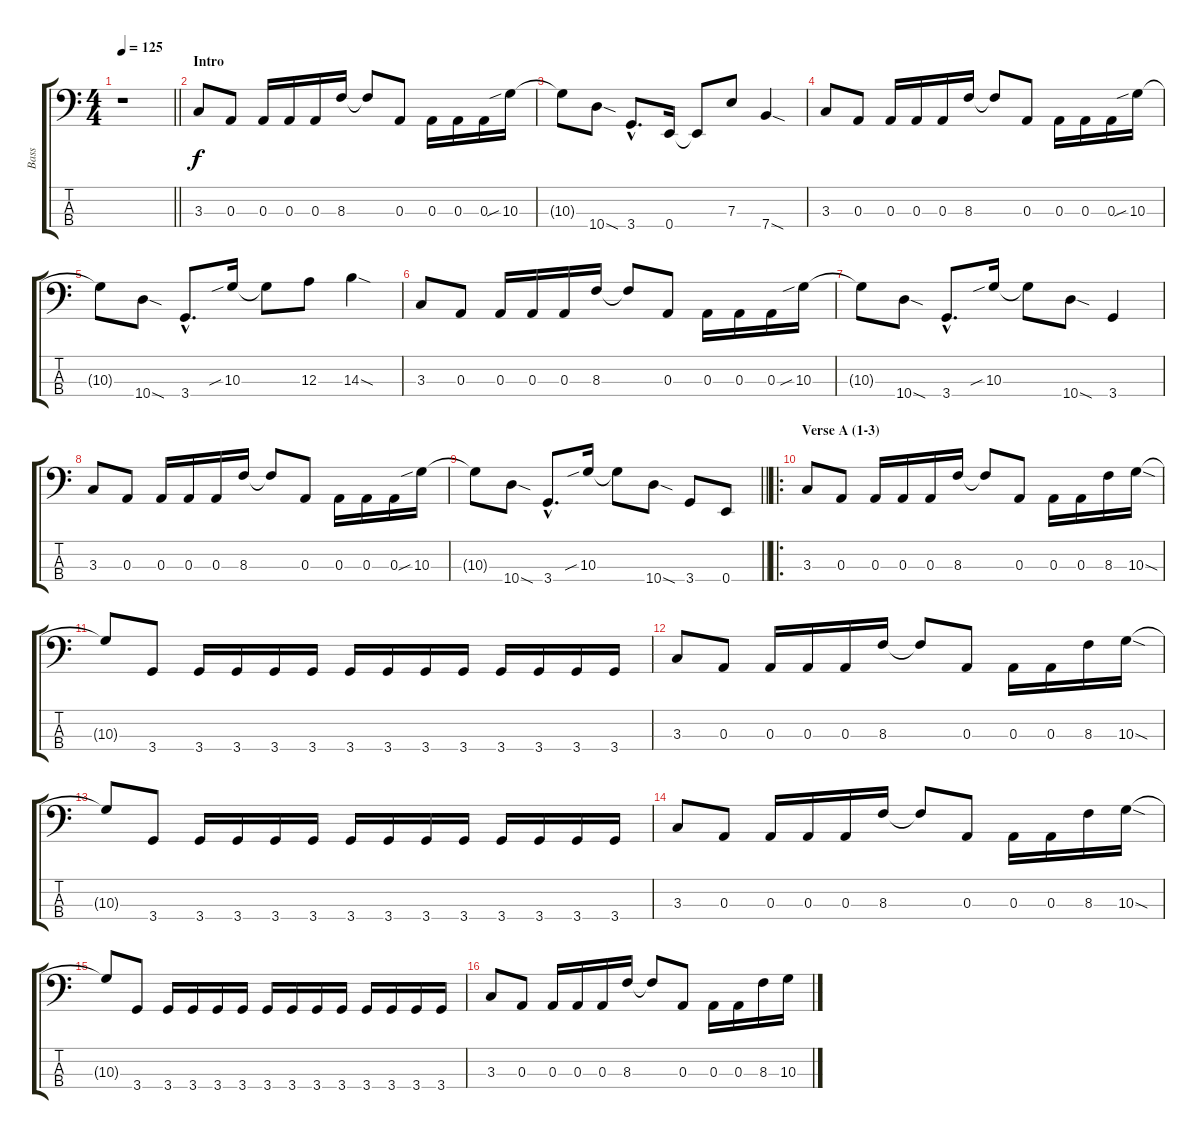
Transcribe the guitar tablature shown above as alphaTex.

\track ("Bass" "Bass") {instrument electricbasspick}
\staff {score tabs}
\tuning (G2 D2 A1 E1) {hide}
\ts (4 4)
\tempo 125
\clef f4
\barLineRight lightlight
\ks c
r.1{dy f instrument electricbasspick} |
\section ("" "Intro")
3.3.8 0.3.8 0.3.16 0.3.16 0.3.16 8.3.16 8.3{t}.8 0.3.8 0.3.16 0.3.16 0.3.16 10.3{sib}.16 |
10.3{t}.8 10.4{sod}.8 3.4{hac}.8{d} 0.4.16 0.4{t}.8 7.3.8 7.4{sod}.4 |
3.3.8 0.3.8 0.3.16 0.3.16 0.3.16 8.3.16 8.3{t}.8 0.3.8 0.3.16 0.3.16 0.3.16 10.3{sib}.16 |
10.3{t}.8 10.4{sod}.8 3.4{hac}.8{d} 10.3{sib}.16 10.3{t}.8 12.3.8 14.3{sod}.4 |
3.3.8 0.3.8 0.3.16 0.3.16 0.3.16 8.3.16 8.3{t}.8 0.3.8 0.3.16 0.3.16 0.3.16 10.3{sib}.16 |
10.3{t}.8 10.4{sod}.8 3.4{hac}.8{d} 10.3{sib}.16 10.3{t}.8 10.4{sod}.8 3.4.4 |
3.3.8 0.3.8 0.3.16 0.3.16 0.3.16 8.3.16 8.3{t}.8 0.3.8 0.3.16 0.3.16 0.3.16 10.3{sib}.16 |
\barLineRight lightlight
10.3{t}.8 10.4{sod}.8 3.4{hac}.8{d} 10.3{sib}.16 10.3{t}.8 10.4{sod}.8 3.4.8 0.4.8 |
\ro
\section ("" "Verse A (1-3)")
3.3.8 0.3.8 0.3.16 0.3.16 0.3.16 8.3.16 8.3{t}.8 0.3.8 0.3.16 0.3.16 8.3.16 10.3{sod}.16 |
10.3{t}.8 3.4.8 3.4.16 3.4.16 3.4.16 3.4.16 3.4.16 3.4.16 3.4.16 3.4.16 3.4.16 3.4.16 3.4.16 3.4.16 |
3.3.8 0.3.8 0.3.16 0.3.16 0.3.16 8.3.16 8.3{t}.8 0.3.8 0.3.16 0.3.16 8.3.16 10.3{sod}.16 |
10.3{t}.8 3.4.8 3.4.16 3.4.16 3.4.16 3.4.16 3.4.16 3.4.16 3.4.16 3.4.16 3.4.16 3.4.16 3.4.16 3.4.16 |
3.3.8 0.3.8 0.3.16 0.3.16 0.3.16 8.3.16 8.3{t}.8 0.3.8 0.3.16 0.3.16 8.3.16 10.3{sod}.16 |
10.3{t}.8 3.4.8 3.4.16 3.4.16 3.4.16 3.4.16 3.4.16 3.4.16 3.4.16 3.4.16 3.4.16 3.4.16 3.4.16 3.4.16 |
3.3.8 0.3.8 0.3.16 0.3.16 0.3.16 8.3.16 8.3{t}.8 0.3.8 0.3.16 0.3.16 8.3.16 10.3.16
